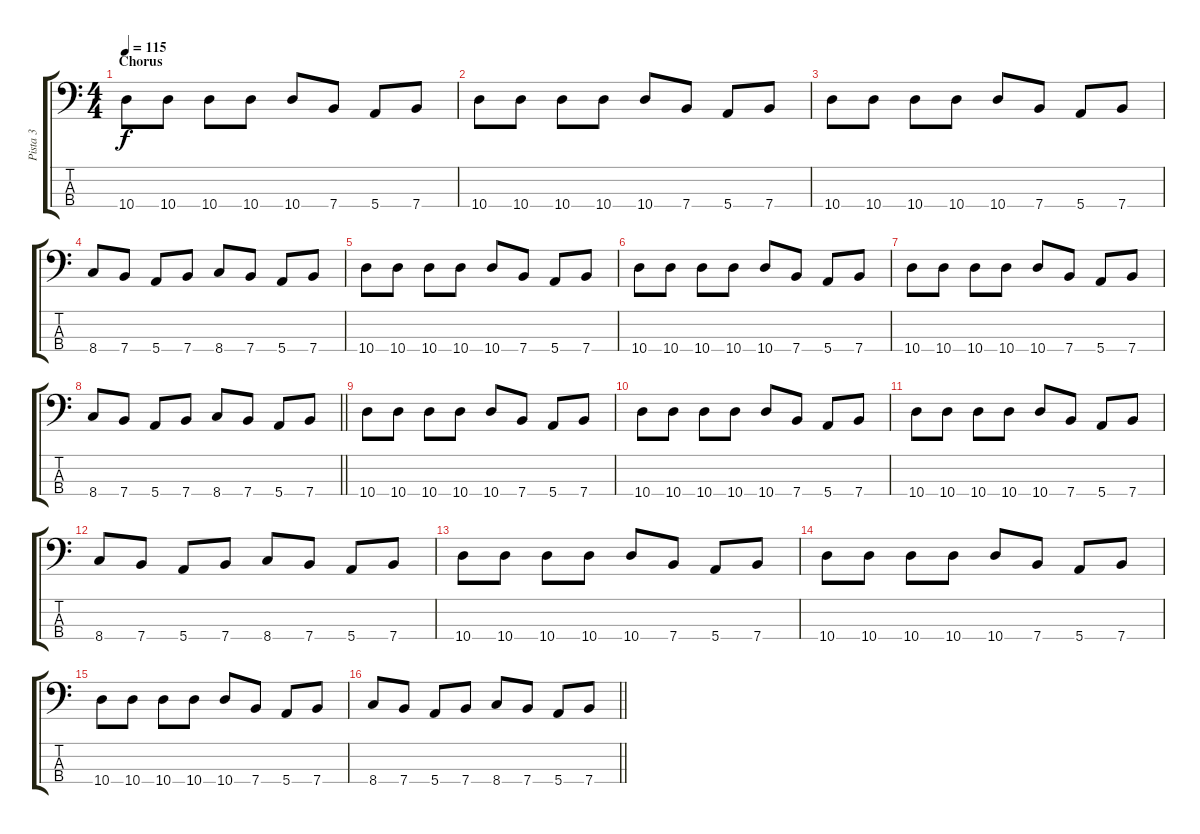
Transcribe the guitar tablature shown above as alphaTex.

\track ("Pista 3" "Pista 3") {instrument electricbassfinger}
\staff {score tabs}
\tuning (G2 D2 A1 E1) {hide}
\ts (4 4)
\section ("" "Chorus")
\tempo 115
\clef f4
\ks c
10.4.8{dy f} 10.4.8 10.4.8 10.4.8 10.4.8 7.4.8 5.4.8 7.4.8 |
10.4.8 10.4.8 10.4.8 10.4.8 10.4.8 7.4.8 5.4.8 7.4.8 |
10.4.8 10.4.8 10.4.8 10.4.8 10.4.8 7.4.8 5.4.8 7.4.8 |
8.4.8 7.4.8 5.4.8 7.4.8 8.4.8 7.4.8 5.4.8 7.4.8 |
10.4.8 10.4.8 10.4.8 10.4.8 10.4.8 7.4.8 5.4.8 7.4.8 |
10.4.8 10.4.8 10.4.8 10.4.8 10.4.8 7.4.8 5.4.8 7.4.8 |
10.4.8 10.4.8 10.4.8 10.4.8 10.4.8 7.4.8 5.4.8 7.4.8 |
\barLineRight lightlight
8.4.8 7.4.8 5.4.8 7.4.8 8.4.8 7.4.8 5.4.8 7.4.8 |
10.4.8 10.4.8 10.4.8 10.4.8 10.4.8 7.4.8 5.4.8 7.4.8 |
10.4.8 10.4.8 10.4.8 10.4.8 10.4.8 7.4.8 5.4.8 7.4.8 |
10.4.8 10.4.8 10.4.8 10.4.8 10.4.8 7.4.8 5.4.8 7.4.8 |
8.4.8 7.4.8 5.4.8 7.4.8 8.4.8 7.4.8 5.4.8 7.4.8 |
10.4.8 10.4.8 10.4.8 10.4.8 10.4.8 7.4.8 5.4.8 7.4.8 |
10.4.8 10.4.8 10.4.8 10.4.8 10.4.8 7.4.8 5.4.8 7.4.8 |
10.4.8 10.4.8 10.4.8 10.4.8 10.4.8 7.4.8 5.4.8 7.4.8 |
\barLineRight lightlight
8.4.8 7.4.8 5.4.8 7.4.8 8.4.8 7.4.8 5.4.8 7.4.8
